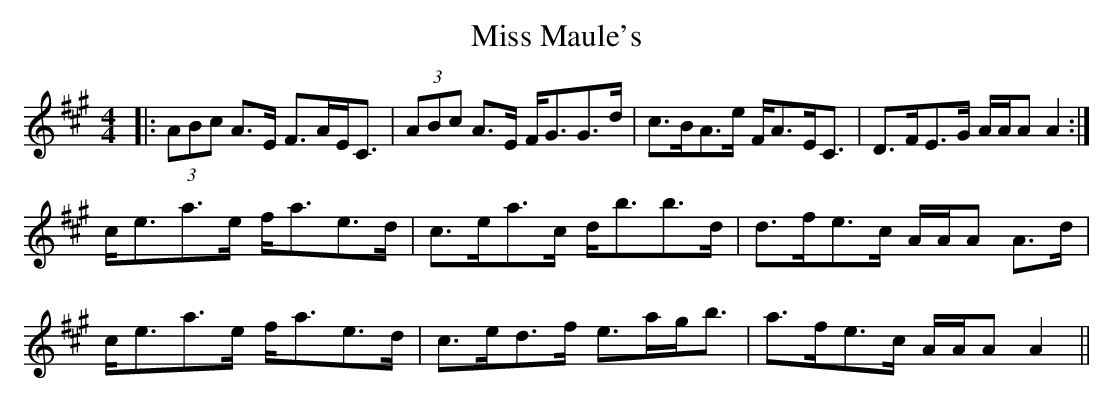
X:1
T: Miss Maule's
M: 4/4
L: 1/8
K: Amaj
|:(3ABc A>E F>AE<C|(3ABc A>E F<GG>d|c>BA>e F<AE<C|D>FE>G A/A/AA2:|
c<ea>e f<ae>d|c>ea>c d<bb>d|d>fe>c A/A/A A>d|
c<ea>e f<ae>d|c>ed>f e>ag<b|a>fe>c A/A/A A2||
